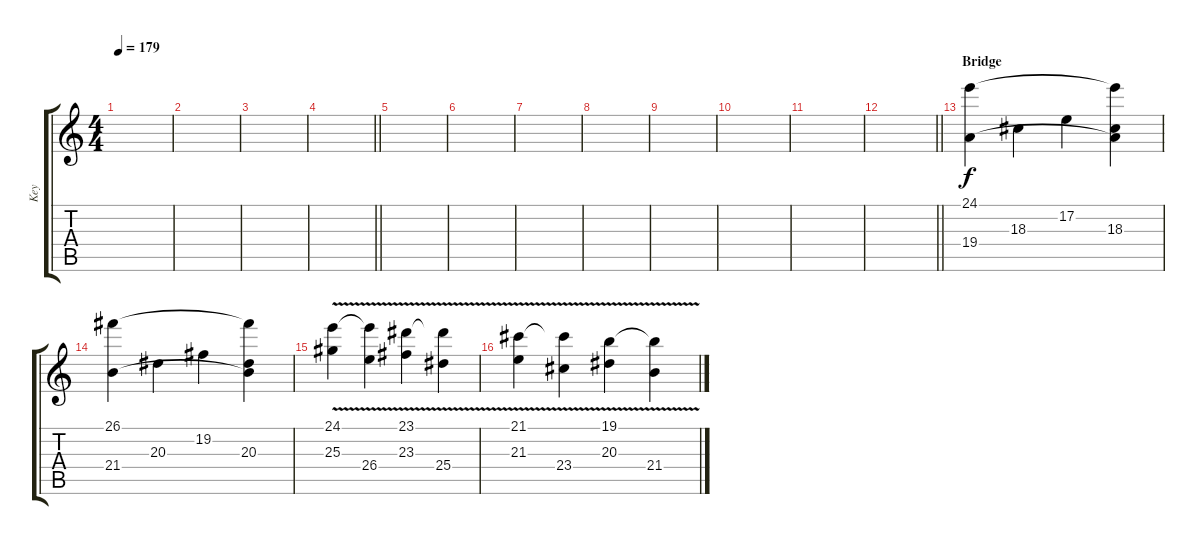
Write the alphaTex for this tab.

\track ("Key" "Key") {instrument drawbarorgan}
\staff {score tabs}
\tuning (E4 B3 G3 D3 A2 E2) {hide}
\ts (4 4)
\tempo 179
\clef g2
\ks c
|
|
|
\barLineRight lightlight
|
|
|
|
|
|
|
|
\barLineRight lightlight
|
\section ("" "Bridge")
(24.1 19.4).4 18.3.4 17.2.4 (24.1{t} 18.3 19.4{t}).4 |
(26.1 21.4).4 20.3.4 19.2.4 (26.1{t} 20.3 21.4{t}).4 |
(24.1{v} 25.3).4 (24.1{t} 26.4).4 (23.1{v} 23.3).4 (23.1{t} 25.4).4 |
(21.1{v} 21.3).4 (21.1{t} 23.4).4 (19.1{v} 20.3).4 (19.1{t} 21.4).4
